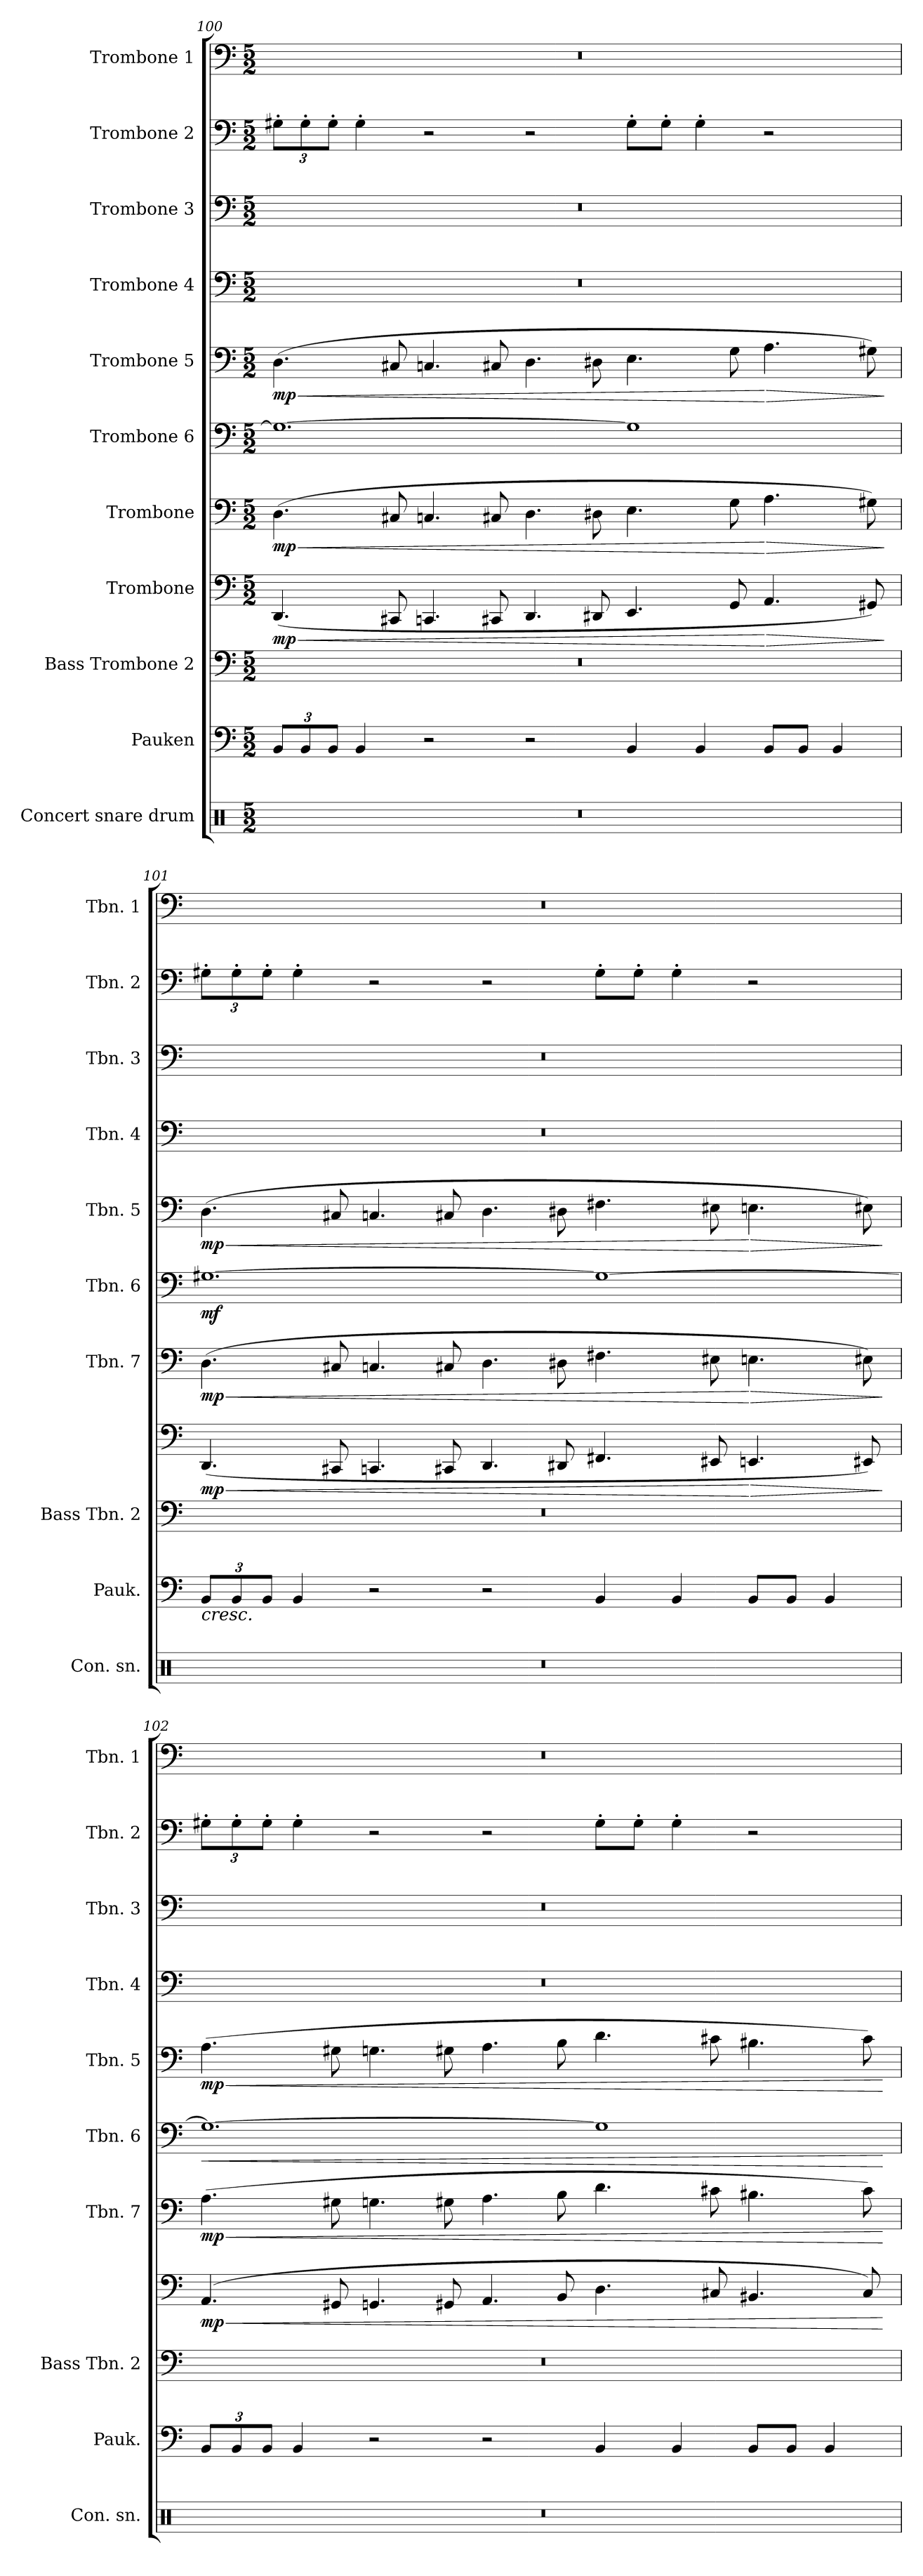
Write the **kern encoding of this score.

**kern	**kern	**kern	**kern	**dynam	**kern	**dynam	**kern	**dynam	**kern	**dynam	**kern	**kern	**kern	**kern
*part11	*part10	*part9	*part8	*part8	*part7	*part7	*part6	*part6	*part5	*part5	*part4	*part3	*part2	*part1
*staff11	*staff10	*staff9	*staff8	*staff8	*staff7	*staff7	*staff6	*staff6	*staff5	*staff5	*staff4	*staff3	*staff2	*staff1
*I"Concert snare drum	*I"Pauken	*I"Bass Trombone 2	*I"Trombone	*	*I"Trombone	*	*I"Trombone 6	*	*I"Trombone 5	*	*I"Trombone 4	*I"Trombone 3	*I"Trombone 2	*I"Trombone 1
*I'Con. sn.	*I'Pauk.	*I'Bass Tbn. 2	*	*	*I'Tbn. 7	*	*I'Tbn. 6	*	*I'Tbn. 5	*	*I'Tbn. 4	*I'Tbn. 3	*I'Tbn. 2	*I'Tbn. 1
!!LO:PB:g=z
*clefX	*clefF4	*clefF4	*clefF4	*	*clefF4	*	*clefF4	*	*clefF4	*	*clefF4	*clefF4	*clefF4	*clefF4
*k[]	*k[]	*k[]	*k[]	*	*k[]	*	*k[]	*	*k[]	*	*k[]	*k[]	*k[]	*k[]
*M5/2	*M5/2	*M5/2	*M5/2	*	*M5/2	*	*M5/2	*	*M5/2	*	*M5/2	*M5/2	*M5/2	*M5/2
*	*Xbrackettup	*	*	*	*	*	*	*	*	*	*	*	*	*
=100	=100	=100	=100	=100	=100	=100	=100	=100	=100	=100	=100	=100	=100	=100
!	!	!	!	!LO:HP:b	!	!LO:HP:b	!	!	!	!LO:HP:b	!	!	!	!
*	*	*	*	*	*	*	*	*	*	*	*	*	*Xbrackettup	*
!	!	!	!	!LO:DY:n=1:b	!	!LO:DY:n=1:b	!	!	!	!LO:DY:n=1:b	!	!	!	!
2%5r	12BB/L	2%5r	(<4.DD/	< mp	(>4.D\	< mp	1.G#_	.	(>4.D\	< mp	2%5r	2%5r	12G#X'\L	2%5r
.	12BB/	.	.	.	.	.	.	.	.	.	.	.	12G#'\	.
.	12BB/J	.	.	.	.	.	.	.	.	.	.	.	12G#'\J	.
.	4BB/	.	.	.	.	.	.	.	.	.	.	.	4G#'\	.
.	.	.	8CC#X/	.	8C#X/	.	.	.	8C#X/	.	.	.	.	.
.	2r	.	4.CCn/	.	4.Cn/	.	.	.	4.Cn/	.	.	.	2r	.
.	.	.	8CC#X/	.	8C#X/	.	.	.	8C#X/	.	.	.	.	.
.	2r	.	4.DD/	.	4.D\	.	.	.	4.D\	.	.	.	2r	.
.	.	.	8DD#X/	.	8D#X\	.	.	.	8D#X\	.	.	.	.	.
.	4BB/	.	4.EE/	.	4.E\	.	1G#]	.	4.E\	.	.	.	8G#'\L	.
.	.	.	.	.	.	.	.	.	.	.	.	.	8G#'\J	.
.	4BB/	.	.	.	.	.	.	.	.	.	.	.	4G#'\	.
.	.	.	8GG/	.	8G\	.	.	.	8G\	.	.	.	.	.
!	!	!	!	!LO:HP:n=1:b	!	!LO:HP:n=1:b	!	!	!	!LO:HP:n=1:b	!	!	!	!
.	8BB/L	.	4.AA/	[ >	4.A\	[ >	.	.	4.A\	[ >	.	.	2r	.
.	8BB/J	.	.	.	.	.	.	.	.	.	.	.	.	.
.	4BB/	.	.	.	.	.	.	.	.	.	.	.	.	.
.	.	.	8GG#X/)	.	8G#X\)	.	.	.	8G#X\)	.	.	.	.	.
.	.	.	.	]	.	]	.	.	.	]	.	.	.	.
!!LO:PB:g=z
=101	=101	=101	=101	=101	=101	=101	=101	=101	=101	=101	=101	=101	=101	=101
!	!LO:TX:b:i:t=cresc.	!	!	!	!	!	!	!	!	!	!	!	!	!
!	!	!	!	!LO:HP:b	!	!LO:HP:b	!	!	!	!LO:HP:b	!	!	!	!
!	!	!	!	!LO:DY:n=1:b	!	!LO:DY:n=1:b	!	!LO:DY:b	!	!LO:DY:n=1:b	!	!	!	!
2%5r	12BB/L	2%5r	(<4.DD/	< mp	(>4.D\	< mp	[1.G#X	mf	(>4.D\	< mp	2%5r	2%5r	12G#X'\L	2%5r
.	12BB/	.	.	.	.	.	.	.	.	.	.	.	12G#'\	.
.	12BB/J	.	.	.	.	.	.	.	.	.	.	.	12G#'\J	.
.	4BB/	.	.	.	.	.	.	.	.	.	.	.	4G#'\	.
.	.	.	8CC#X/	.	8C#X/	.	.	.	8C#X/	.	.	.	.	.
.	2r	.	4.CCn/	.	4.Cn/	.	.	.	4.Cn/	.	.	.	2r	.
.	.	.	8CC#X/	.	8C#X/	.	.	.	8C#X/	.	.	.	.	.
.	2r	.	4.DD/	.	4.D\	.	.	.	4.D\	.	.	.	2r	.
.	.	.	8DD#X/	.	8D#X\	.	.	.	8D#X\	.	.	.	.	.
.	4BB/	.	4.FF#X/	.	4.F#X\	.	1G#_	.	4.F#X\	.	.	.	8G#'\L	.
.	.	.	.	.	.	.	.	.	.	.	.	.	8G#'\J	.
.	4BB/	.	.	.	.	.	.	.	.	.	.	.	4G#'\	.
.	.	.	8EE#X/	.	8E#X\	.	.	.	8E#X\	.	.	.	.	.
!	!	!	!	!LO:HP:n=1:b	!	!LO:HP:n=1:b	!	!	!	!LO:HP:n=1:b	!	!	!	!
.	8BB/L	.	4.EEn/	[ >	4.En\	[ >	.	.	4.En\	[ >	.	.	2r	.
.	8BB/J	.	.	.	.	.	.	.	.	.	.	.	.	.
.	4BB/	.	.	.	.	.	.	.	.	.	.	.	.	.
.	.	.	8EE#X/)	.	8E#X\)	.	.	.	8E#X\)	.	.	.	.	.
.	.	.	.	]	.	]	.	.	.	]	.	.	.	.
!!LO:PB:g=z
=102	=102	=102	=102	=102	=102	=102	=102	=102	=102	=102	=102	=102	=102	=102
!	!	!	!	!LO:HP:b	!	!LO:HP:b	!	!LO:HP:b	!	!LO:HP:b	!	!	!	!
!	!	!	!	!LO:DY:n=1:b	!	!LO:DY:n=1:b	!	!	!	!LO:DY:n=1:b	!	!	!	!
2%5r	12BB/L	2%5r	(>4.AA/	< mp	(>4.A\	< mp	1.G#_	<	(>4.A\	< mp	2%5r	2%5r	12G#X'\L	2%5r
.	12BB/	.	.	.	.	.	.	.	.	.	.	.	12G#'\	.
.	12BB/J	.	.	.	.	.	.	.	.	.	.	.	12G#'\J	.
.	4BB/	.	.	.	.	.	.	.	.	.	.	.	4G#'\	.
.	.	.	8GG#X/	.	8G#X\	.	.	.	8G#X\	.	.	.	.	.
.	2r	.	4.GGn/	.	4.Gn\	.	.	.	4.Gn\	.	.	.	2r	.
.	.	.	8GG#X/	.	8G#X\	.	.	.	8G#X\	.	.	.	.	.
.	2r	.	4.AA/	.	4.A\	.	.	.	4.A\	.	.	.	2r	.
.	.	.	8BB/	.	8B\	.	.	.	8B\	.	.	.	.	.
.	4BB/	.	4.D\	.	4.d\	.	1G#]	.	4.d\	.	.	.	8G#'\L	.
.	.	.	.	.	.	.	.	.	.	.	.	.	8G#'\J	.
.	4BB/	.	.	.	.	.	.	.	.	.	.	.	4G#'\	.
.	.	.	8C#X/	.	8c#X\	.	.	.	8c#X\	.	.	.	.	.
.	8BB/L	.	4.BB#X/	.	4.B#X\	.	.	.	4.B#X\	.	.	.	2r	.
.	8BB/J	.	.	.	.	.	.	.	.	.	.	.	.	.
.	4BB/	.	.	.	.	.	.	.	.	.	.	.	.	.
.	.	.	8C#/)	.	8c#\)	.	.	.	8c#\)	.	.	.	.	.
.	.	.	.	[	.	[	.	[	.	[	.	.	.	.
=	=	=	=	=	=	=	=	=	=	=	=	=	=	=
*-	*-	*-	*-	*-	*-	*-	*-	*-	*-	*-	*-	*-	*-	*-
